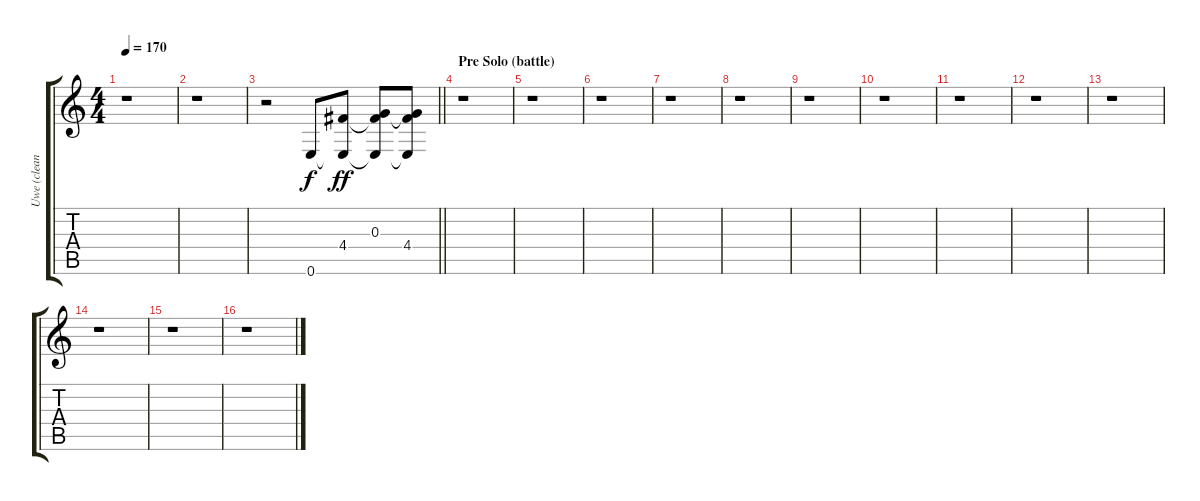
\track ("Uwe (clean)" "Uwe (clean") {instrument electricguitarclean}
\staff {score tabs}
\tuning (E4 B3 G3 D3 A2 E2) {hide}
\ts (4 4)
\tempo 170
\clef g2
\ks c
r.1{dy f} |
r.1 |
\barLineRight lightlight
r.2 0.6.8 (4.4 0.6{t}).8{dy ff} (0.3 4.4{t} 0.6{t}).8 (0.3{t} 4.4 0.6{t}).8 |
\section ("" "Pre Solo (battle)")
r.1 |
r.1 |
r.1 |
r.1 |
r.1 |
r.1 |
r.1 |
r.1 |
r.1 |
r.1 |
r.1 |
r.1 |
r.1
